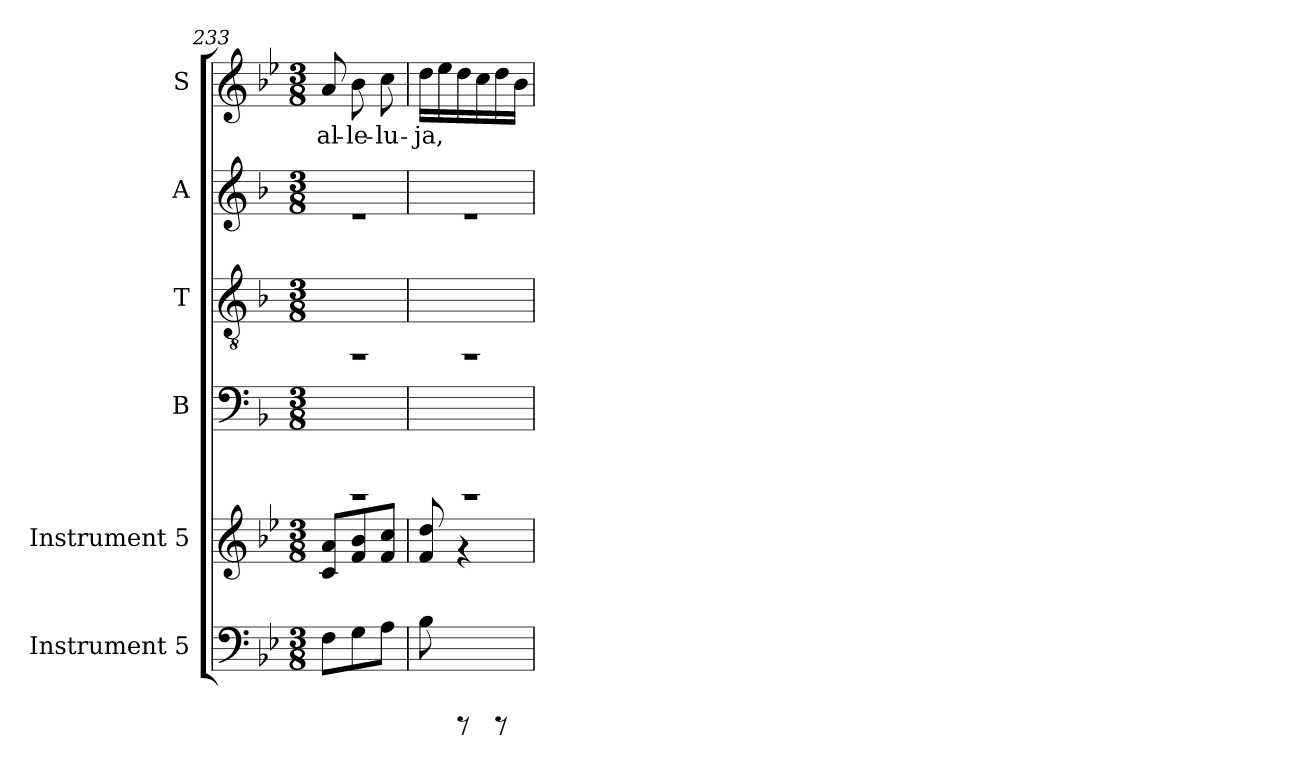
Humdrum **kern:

**kern	**kern	**kern	**kern	**kern	**kern	**text
*part6	*part5	*part4	*part3	*part2	*part1	*part1
*staff6	*staff5	*staff4	*staff3	*staff2	*staff1	*staff1
*I"Instrument 5	*I"Instrument 5	*I"B	*I"T	*I"A	*I"S	*
*	*	*I'B	*I'T	*I'A	*I'S	*
!!LO:LB:g=z
*clefF4	*clefG2	*clefF4	*clefGv2	*clefG2	*clefG2	*
*k[b-e-]	*k[b-e-]	*k[b-]	*k[b-]	*k[b-]	*k[b-e-]	*
*B-:	*B-:	*F:	*F:	*F:	*B-:	*
*M3/8	*M3/8	*M3/8	*M3/8	*M3/8	*M3/8	*
=233	=233	=233	=233	=233	=233	=233
!	!	!	!	!	!	!LO:LY:b:cj
8F\L	8c/ 8a/L	4.rCCC	4.rFF	4.rf	8a/	al-
!	!	!	!	!	!	!LO:LY:b:cj
8G\	8f/ 8b-/	.	.	.	8b-\	-le-
!	!	!	!	!	!	!LO:LY:b:cj
8A\J	8cc/ 8f/J	.	.	.	8cc\	-lu-
=234	=234	=234	=234	=234	=234	=234
!	!	!	!	!	!	!LO:LY:b:cj
8B-\	8f/ 8dd/	4.rCCC	4.rFF	4.rf	16dd\L	-ja,
!	!	!	!	!	!	!LO:LY:b:cj
.	.	.	.	.	16ee-\	.
!	!	!	!	!	!	!LO:LY:b:cj
8rCCC	4rf	.	.	.	16dd\	.
!	!	!	!	!	!	!LO:LY:b:cj
.	.	.	.	.	16cc\	.
!	!	!	!	!	!	!LO:LY:b:cj
8rCCC	.	.	.	.	16dd\	.
!	!	!	!	!	!	!LO:LY:b:cj
.	.	.	.	.	16b-\J	.
=	=	=	=	=	=	=
*-	*-	*-	*-	*-	*-	*-
